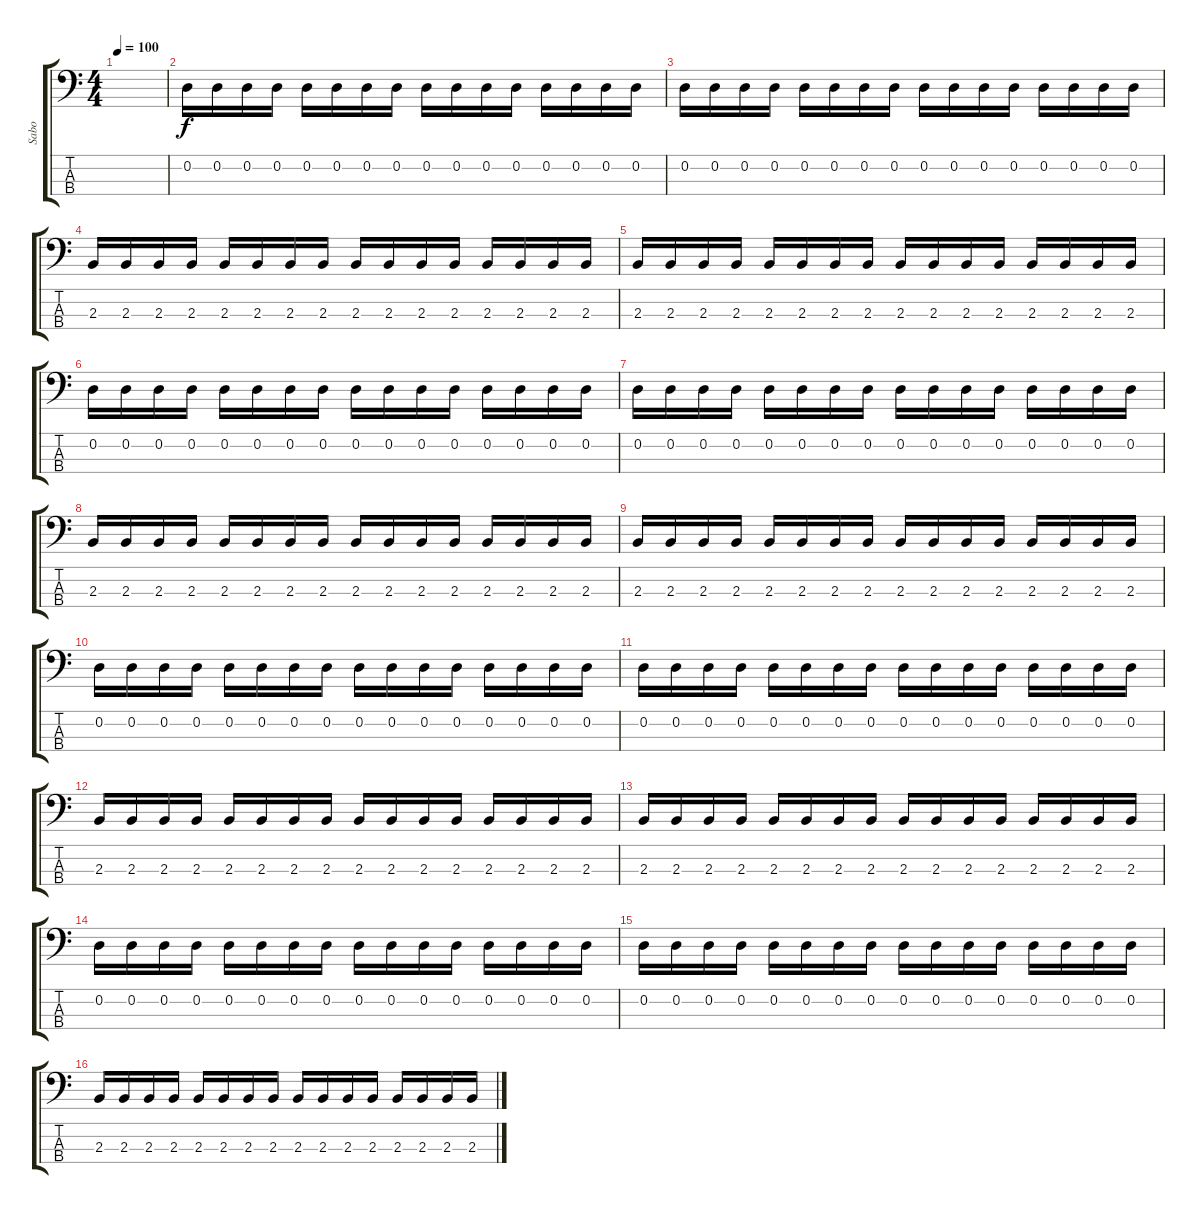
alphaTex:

\track ("Sabo" "Sabo") {instrument electricbassfinger}
\staff {score tabs}
\tuning (G2 D2 A1 E1) {hide}
\ts (4 4)
\tempo 100
\clef f4
\ks c
|
0.2.16 0.2.16 0.2.16 0.2.16 0.2.16 0.2.16 0.2.16 0.2.16 0.2.16 0.2.16 0.2.16 0.2.16 0.2.16 0.2.16 0.2.16 0.2.16 |
0.2.16 0.2.16 0.2.16 0.2.16 0.2.16 0.2.16 0.2.16 0.2.16 0.2.16 0.2.16 0.2.16 0.2.16 0.2.16 0.2.16 0.2.16 0.2.16 |
2.3.16 2.3.16 2.3.16 2.3.16 2.3.16 2.3.16 2.3.16 2.3.16 2.3.16 2.3.16 2.3.16 2.3.16 2.3.16 2.3.16 2.3.16 2.3.16 |
2.3.16 2.3.16 2.3.16 2.3.16 2.3.16 2.3.16 2.3.16 2.3.16 2.3.16 2.3.16 2.3.16 2.3.16 2.3.16 2.3.16 2.3.16 2.3.16 |
0.2.16 0.2.16 0.2.16 0.2.16 0.2.16 0.2.16 0.2.16 0.2.16 0.2.16 0.2.16 0.2.16 0.2.16 0.2.16 0.2.16 0.2.16 0.2.16 |
0.2.16 0.2.16 0.2.16 0.2.16 0.2.16 0.2.16 0.2.16 0.2.16 0.2.16 0.2.16 0.2.16 0.2.16 0.2.16 0.2.16 0.2.16 0.2.16 |
2.3.16 2.3.16 2.3.16 2.3.16 2.3.16 2.3.16 2.3.16 2.3.16 2.3.16 2.3.16 2.3.16 2.3.16 2.3.16 2.3.16 2.3.16 2.3.16 |
2.3.16 2.3.16 2.3.16 2.3.16 2.3.16 2.3.16 2.3.16 2.3.16 2.3.16 2.3.16 2.3.16 2.3.16 2.3.16 2.3.16 2.3.16 2.3.16 |
0.2.16 0.2.16 0.2.16 0.2.16 0.2.16 0.2.16 0.2.16 0.2.16 0.2.16 0.2.16 0.2.16 0.2.16 0.2.16 0.2.16 0.2.16 0.2.16 |
0.2.16 0.2.16 0.2.16 0.2.16 0.2.16 0.2.16 0.2.16 0.2.16 0.2.16 0.2.16 0.2.16 0.2.16 0.2.16 0.2.16 0.2.16 0.2.16 |
2.3.16 2.3.16 2.3.16 2.3.16 2.3.16 2.3.16 2.3.16 2.3.16 2.3.16 2.3.16 2.3.16 2.3.16 2.3.16 2.3.16 2.3.16 2.3.16 |
2.3.16 2.3.16 2.3.16 2.3.16 2.3.16 2.3.16 2.3.16 2.3.16 2.3.16 2.3.16 2.3.16 2.3.16 2.3.16 2.3.16 2.3.16 2.3.16 |
0.2.16 0.2.16 0.2.16 0.2.16 0.2.16 0.2.16 0.2.16 0.2.16 0.2.16 0.2.16 0.2.16 0.2.16 0.2.16 0.2.16 0.2.16 0.2.16 |
0.2.16 0.2.16 0.2.16 0.2.16 0.2.16 0.2.16 0.2.16 0.2.16 0.2.16 0.2.16 0.2.16 0.2.16 0.2.16 0.2.16 0.2.16 0.2.16 |
2.3.16 2.3.16 2.3.16 2.3.16 2.3.16 2.3.16 2.3.16 2.3.16 2.3.16 2.3.16 2.3.16 2.3.16 2.3.16 2.3.16 2.3.16 2.3.16
